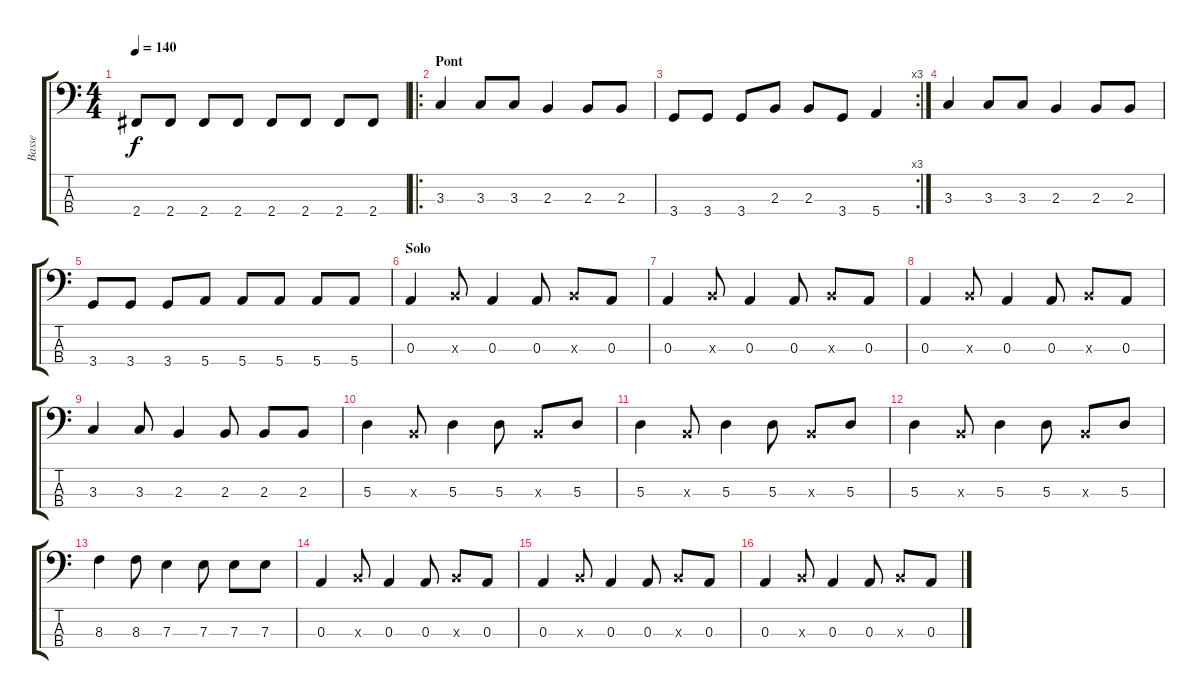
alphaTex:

\track ("Basse" "Basse") {instrument acousticguitarnylon}
\staff {score tabs}
\tuning (G2 D2 A1 E1) {hide}
\ts (4 4)
\tempo 140
\clef f4
\ks c
2.4.8{dy f} 2.4.8 2.4.8 2.4.8 2.4.8 2.4.8 2.4.8 2.4.8 |
\ro
\section ("" "Pont")
3.3.4 3.3.8 3.3.8 2.3.4 2.3.8 2.3.8 |
\rc 3
3.4.8 3.4.8 3.4.8 2.3.8 2.3.8 3.4.8 5.4.4 |
3.3.4 3.3.8 3.3.8 2.3.4 2.3.8 2.3.8 |
3.4.8 3.4.8 3.4.8 5.4.8 5.4.8 5.4.8 5.4.8 5.4.8 |
\section ("" "Solo")
0.3.4 2.3{x}.8 0.3.4 0.3.8 2.3{x}.8 0.3.8 |
0.3.4 2.3{x}.8 0.3.4 0.3.8 2.3{x}.8 0.3.8 |
0.3.4 2.3{x}.8 0.3.4 0.3.8 2.3{x}.8 0.3.8 |
3.3.4 3.3.8 2.3.4 2.3.8 2.3.8 2.3.8 |
5.3.4 2.3{x}.8 5.3.4 5.3.8 2.3{x}.8 5.3.8 |
5.3.4 2.3{x}.8 5.3.4 5.3.8 2.3{x}.8 5.3.8 |
5.3.4 2.3{x}.8 5.3.4 5.3.8 2.3{x}.8 5.3.8 |
8.3.4 8.3.8 7.3.4 7.3.8 7.3.8 7.3.8 |
0.3.4 2.3{x}.8 0.3.4 0.3.8 2.3{x}.8 0.3.8 |
0.3.4 2.3{x}.8 0.3.4 0.3.8 2.3{x}.8 0.3.8 |
0.3.4 2.3{x}.8 0.3.4 0.3.8 2.3{x}.8 0.3.8
